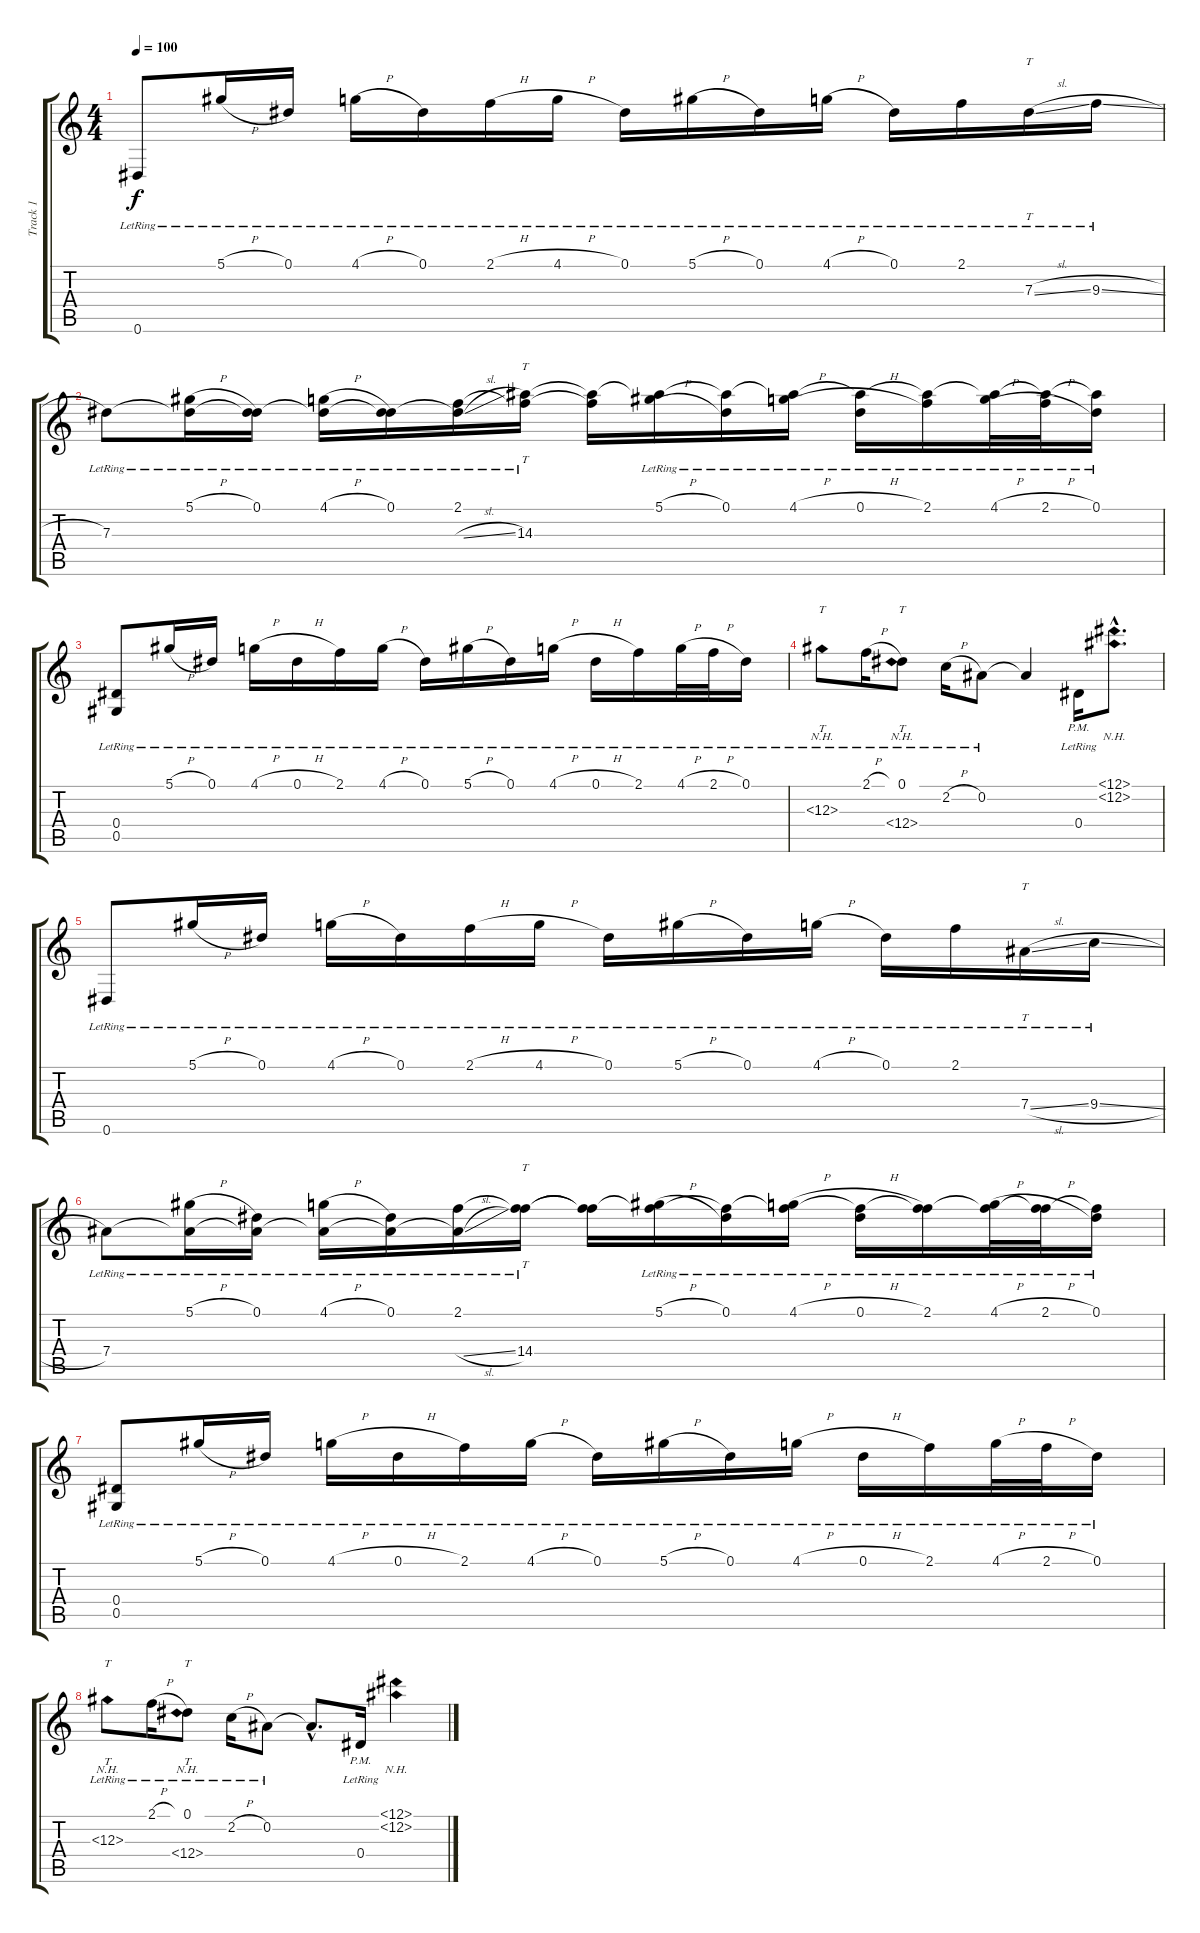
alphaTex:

\track ("Track 1" "Track 1") {instrument acousticguitarsteel}
\staff {score tabs}
\tuning (Eb4 Bb3 Ab3 Eb3 Ab2 Eb2) {hide}
\ts (4 4)
\tempo 100
\clef g2
\ks c
0.6{lr}.8{dy f} 5.1{h lr}.16 0.1{lr}.16 4.1{h lr}.16 0.1{lr}.16 2.1{h lr}.16 4.1{h lr}.16 0.1{lr}.16 5.1{h lr}.16 0.1{lr}.16 4.1{h lr}.16 0.1{lr}.16 2.1{lr}.16 7.3{sl lr}.16{tt} 9.3{sl lr}.16 |
7.3{lr}.8 (5.1{h lr} 7.3{t}).16 (0.1{lr} 7.3{t}).16 (4.1{h lr} 7.3{t}).16 (0.1{lr} 7.3{t}).16 (2.1{lr} 7.3{sl t}).16 (2.1{t} 14.3{lr}).16{tt} (2.1{t} 14.3{t}).16 (5.1{h lr} 14.3{t}).16 (0.1{lr} 14.3{t}).16 (4.1{h lr} 14.3{t}).16 (0.1{h lr} 14.3{t}).16 (2.1{lr} 14.3{t}).16 (4.1{h lr} 14.3{t}).32 (2.1{h lr} 14.3{t}).32 (0.1{lr} 14.3{t}).16 |
(0.4{lr} 0.5{lr}).8 5.1{h lr}.16 0.1{lr}.16 4.1{h lr}.16 0.1{h lr}.16 2.1{lr}.16 4.1{h lr}.16 0.1{lr}.16 5.1{h lr}.16 0.1{lr}.16 4.1{h lr}.16 0.1{h lr}.16 2.1{lr}.16 4.1{h lr}.32 2.1{h lr}.32 0.1{lr}.16 |
12.3{nh lr}.8{tt} 2.1{h lr}.16 (0.1{lr} 12.4{nh lr}).8{tt} 2.2{h lr}.16 0.2{lr}.8 0.2{t}.4 0.4{pm lr}.16 (12.1{nh hac lr} 12.2{nh hac lr}).8{d} |
0.6{lr}.8 5.1{h lr}.16 0.1{lr}.16 4.1{h lr}.16 0.1{lr}.16 2.1{h lr}.16 4.1{h lr}.16 0.1{lr}.16 5.1{h lr}.16 0.1{lr}.16 4.1{h lr}.16 0.1{lr}.16 2.1{lr}.16 7.4{sl lr}.16{tt} 9.4{sl lr}.16 |
7.4{lr}.8 (5.1{h lr} 7.4{t}).16 (0.1{lr} 7.4{t}).16 (4.1{h lr} 7.4{t}).16 (0.1{lr} 7.4{t}).16 (2.1{lr} 7.4{sl t}).16 (2.1{t} 14.4{lr}).16{tt} (2.1{t} 14.4{t}).16 (5.1{h lr} 14.4{t}).16 (0.1{lr} 14.4{t}).16 (4.1{h lr} 14.4{t}).16 (0.1{h lr} 14.4{t}).16 (2.1{lr} 14.4{t}).16 (4.1{h lr} 14.4{t}).32 (2.1{h lr} 14.4{t}).32 (0.1{lr} 14.4{t}).16 |
(0.4{lr} 0.5{lr}).8 5.1{h lr}.16 0.1{lr}.16 4.1{h lr}.16 0.1{h lr}.16 2.1{lr}.16 4.1{h lr}.16 0.1{lr}.16 5.1{h lr}.16 0.1{lr}.16 4.1{h lr}.16 0.1{h lr}.16 2.1{lr}.16 4.1{h lr}.32 2.1{h lr}.32 0.1{lr}.16 |
12.3{nh lr}.8{tt} 2.1{h lr}.16 (0.1{lr} 12.4{nh lr}).8{tt} 2.2{h lr}.16 0.2{lr}.8 0.2{hac t}.8{d} 0.4{pm lr}.16 (12.1{nh lr} 12.2{nh lr}).4
